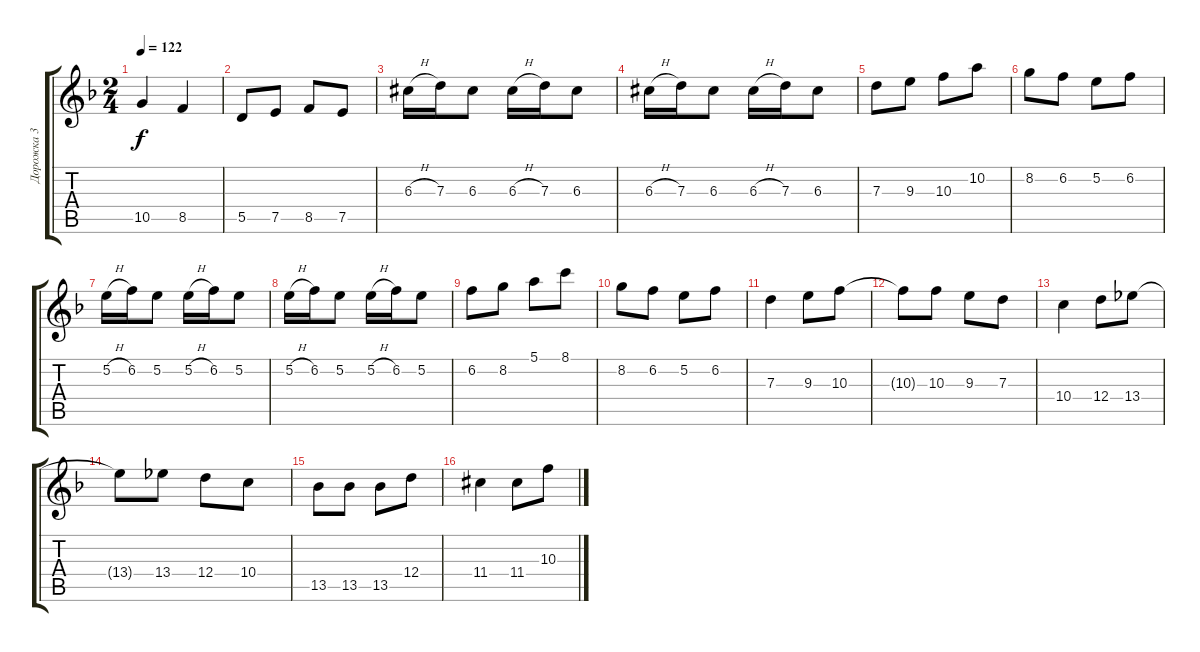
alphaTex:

\track ("Дорожка 3" "Дорожка 3") {instrument acousticguitarsteel}
\staff {score tabs}
\tuning (E4 B3 G3 D3 A2 E2) {hide}
\ts (2 4)
\tempo 122
\clef g2
\ks f
10.5.4{dy f} 8.5.4 |
5.5.8 7.5.8 8.5.8 7.5.8 |
6.3{h acc #}.16 7.3.16 6.3{acc #}.8 6.3{h acc #}.16 7.3.16 6.3{acc #}.8 |
6.3{h acc #}.16 7.3.16 6.3{acc #}.8 6.3{h acc #}.16 7.3.16 6.3{acc #}.8 |
7.3.8 9.3.8 10.3.8 10.2.8 |
8.2.8 6.2.8 5.2.8 6.2.8 |
5.2{h}.16 6.2.16 5.2.8 5.2{h}.16 6.2.16 5.2.8 |
5.2{h}.16 6.2.16 5.2.8 5.2{h}.16 6.2.16 5.2.8 |
6.2.8 8.2.8 5.1.8 8.1.8 |
8.2.8 6.2.8 5.2.8 6.2.8 |
7.3.4 9.3.8 10.3.8 |
10.3{t}.8 10.3.8 9.3.8 7.3.8 |
10.4.4 12.4.8 13.4.8 |
13.4{t}.8 13.4.8 12.4.8 10.4.8 |
13.5.8 13.5.8 13.5.8 12.4.8 |
11.4{acc #}.4 11.4{acc #}.8 10.3.8
